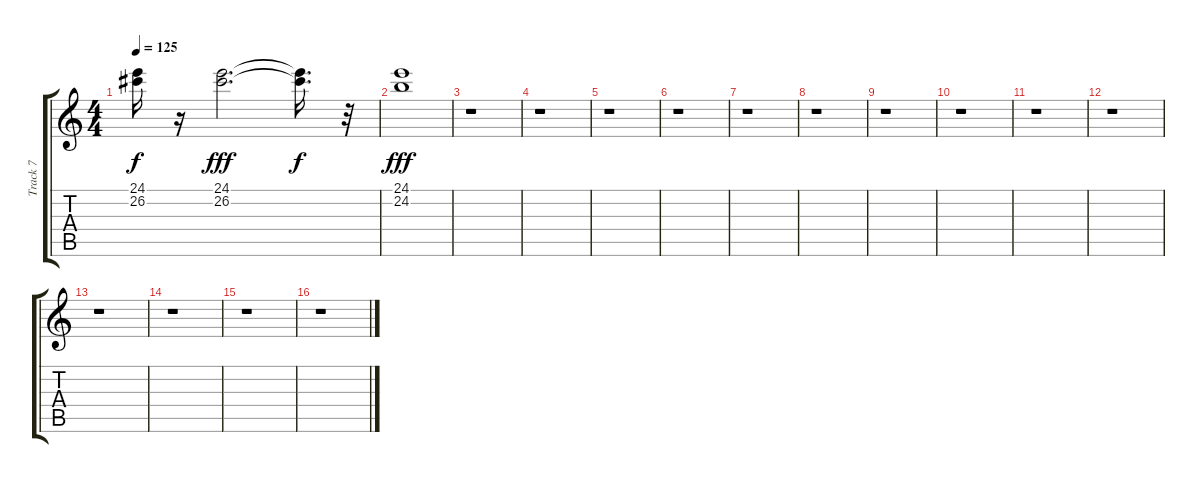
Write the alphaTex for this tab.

\track ("Track 7" "Track 7") {instrument rockorgan}
\staff {score tabs}
\tuning (E4 B3 G3 D3 A2 E2) {hide}
\ts (4 4)
\tempo 125
\clef g2
\ks c
(24.1{t} 26.2{t}).16{dy f} r.16 (24.1 26.2).2{d dy fff} (24.1{t} 26.2{t}).16{d dy f} r.32 |
(24.1 24.2).1{dy fff} |
r.1 |
r.1 |
r.1 |
r.1 |
r.1 |
r.1 |
r.1 |
r.1 |
r.1 |
r.1 |
r.1 |
r.1 |
r.1 |
r.1
